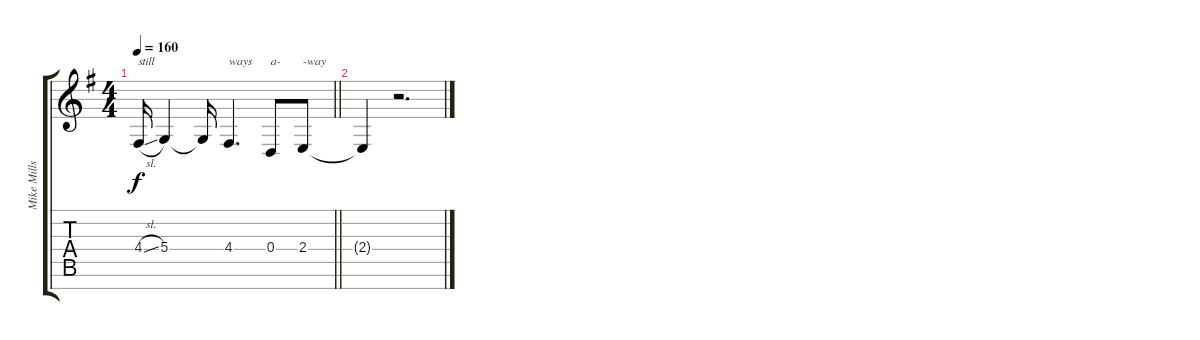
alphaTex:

\track ("Mike Mills (Backvocal)" "Mike Mills") {instrument tuba}
\staff {score tabs}
\tuning (E4 B3 G3 D3 A2 E2 B1) {hide}
\ts (4 4)
\tempo 160
\clef g2
\barLineRight lightlight
\ks g
4.4{sl t}.16{txt "still" dy f} 5.4.4 5.4{t}.16 4.4.4{d txt "ways"} 0.4.8{txt "a-"} 2.4.8{txt "-way"} |
2.4{t}.4 r.2{d}
